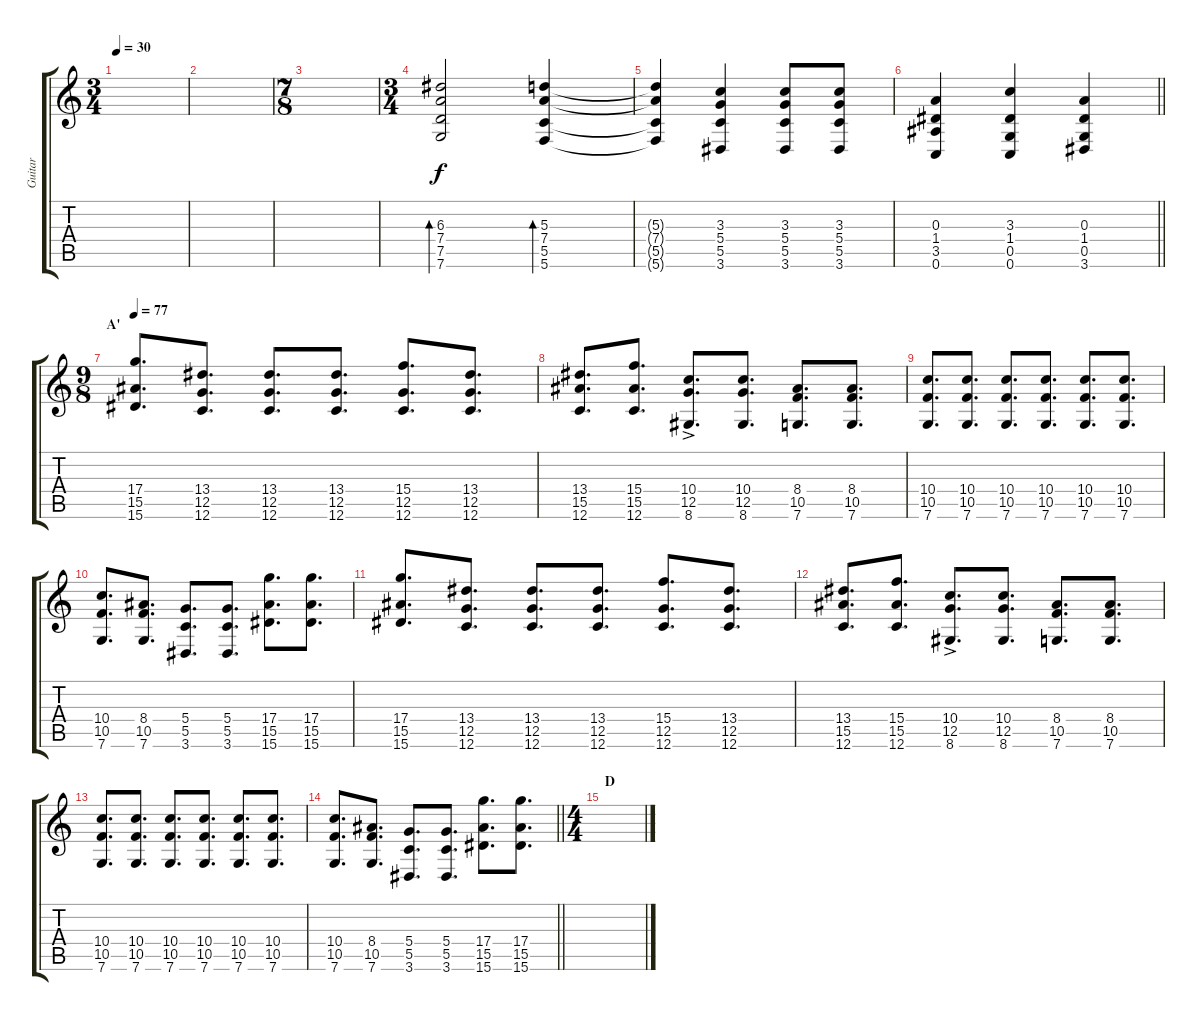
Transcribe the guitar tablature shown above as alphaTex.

\track ("Guitar" "Guitar") {instrument distortionguitar}
\staff {score tabs}
\tuning (G4 E4 A3 D3 G2 C2) {hide}
\ts (3 4)
\tempo 30
\clef g2
\ks c
|
|
\ts (7 8)
|
\ts (3 4)
(6.3 7.4 7.5 7.6).2{bd 60 dy f} (5.3 7.4 5.5 5.6).4{bd 60} |
(5.3{t} 7.4{t} 5.5{t} 5.6{t}).4 (3.3 5.4 5.5 3.6).4 (3.3 5.4 5.5 3.6).8 (3.3 5.4 5.5 3.6).8 |
\barLineRight lightlight
(0.3 1.4 3.5 0.6).4 (3.3 1.4 0.5 0.6).4 (0.3 1.4 0.5 3.6).4 |
\ts (9 8)
\section ("" "A'")
\tempo 77
(17.4 15.5 15.6).8{d} (13.4 12.5 12.6).8{d} (13.4 12.5 12.6).8{d} (13.4 12.5 12.6).8{d} (15.4 12.5 12.6).8{d} (13.4 12.5 12.6).8{d} |
(13.4 15.5 12.6).8{d} (15.4 15.5 12.6).8{d} (10.4{ac} 12.5{ac} 8.6{ac}).8{d} (10.4 12.5 8.6).8{d} (8.4 10.5 7.6).8{d} (8.4 10.5 7.6).8{d} |
(10.4 10.5 7.6).8{d} (10.4 10.5 7.6).8{d} (10.4 10.5 7.6).8{d} (10.4 10.5 7.6).8{d} (10.4 10.5 7.6).8{d} (10.4 10.5 7.6).8{d} |
(10.4 10.5 7.6).8{d} (8.4 10.5 7.6).8{d} (5.4 5.5 3.6).8{d} (5.4 5.5 3.6).8{d} (17.4 15.5 15.6).8{d} (17.4 15.5 15.6).8{d} |
(17.4 15.5 15.6).8{d} (13.4 12.5 12.6).8{d} (13.4 12.5 12.6).8{d} (13.4 12.5 12.6).8{d} (15.4 12.5 12.6).8{d} (13.4 12.5 12.6).8{d} |
(13.4 15.5 12.6).8{d} (15.4 15.5 12.6).8{d} (10.4{ac} 12.5{ac} 8.6{ac}).8{d} (10.4 12.5 8.6).8{d} (8.4 10.5 7.6).8{d} (8.4 10.5 7.6).8{d} |
(10.4 10.5 7.6).8{d} (10.4 10.5 7.6).8{d} (10.4 10.5 7.6).8{d} (10.4 10.5 7.6).8{d} (10.4 10.5 7.6).8{d} (10.4 10.5 7.6).8{d} |
\barLineRight lightlight
(10.4 10.5 7.6).8{d} (8.4 10.5 7.6).8{d} (5.4 5.5 3.6).8{d} (5.4 5.5 3.6).8{d} (17.4 15.5 15.6).8{d} (17.4 15.5 15.6).8{d} |
\ts (4 4)
\section ("" "D")
